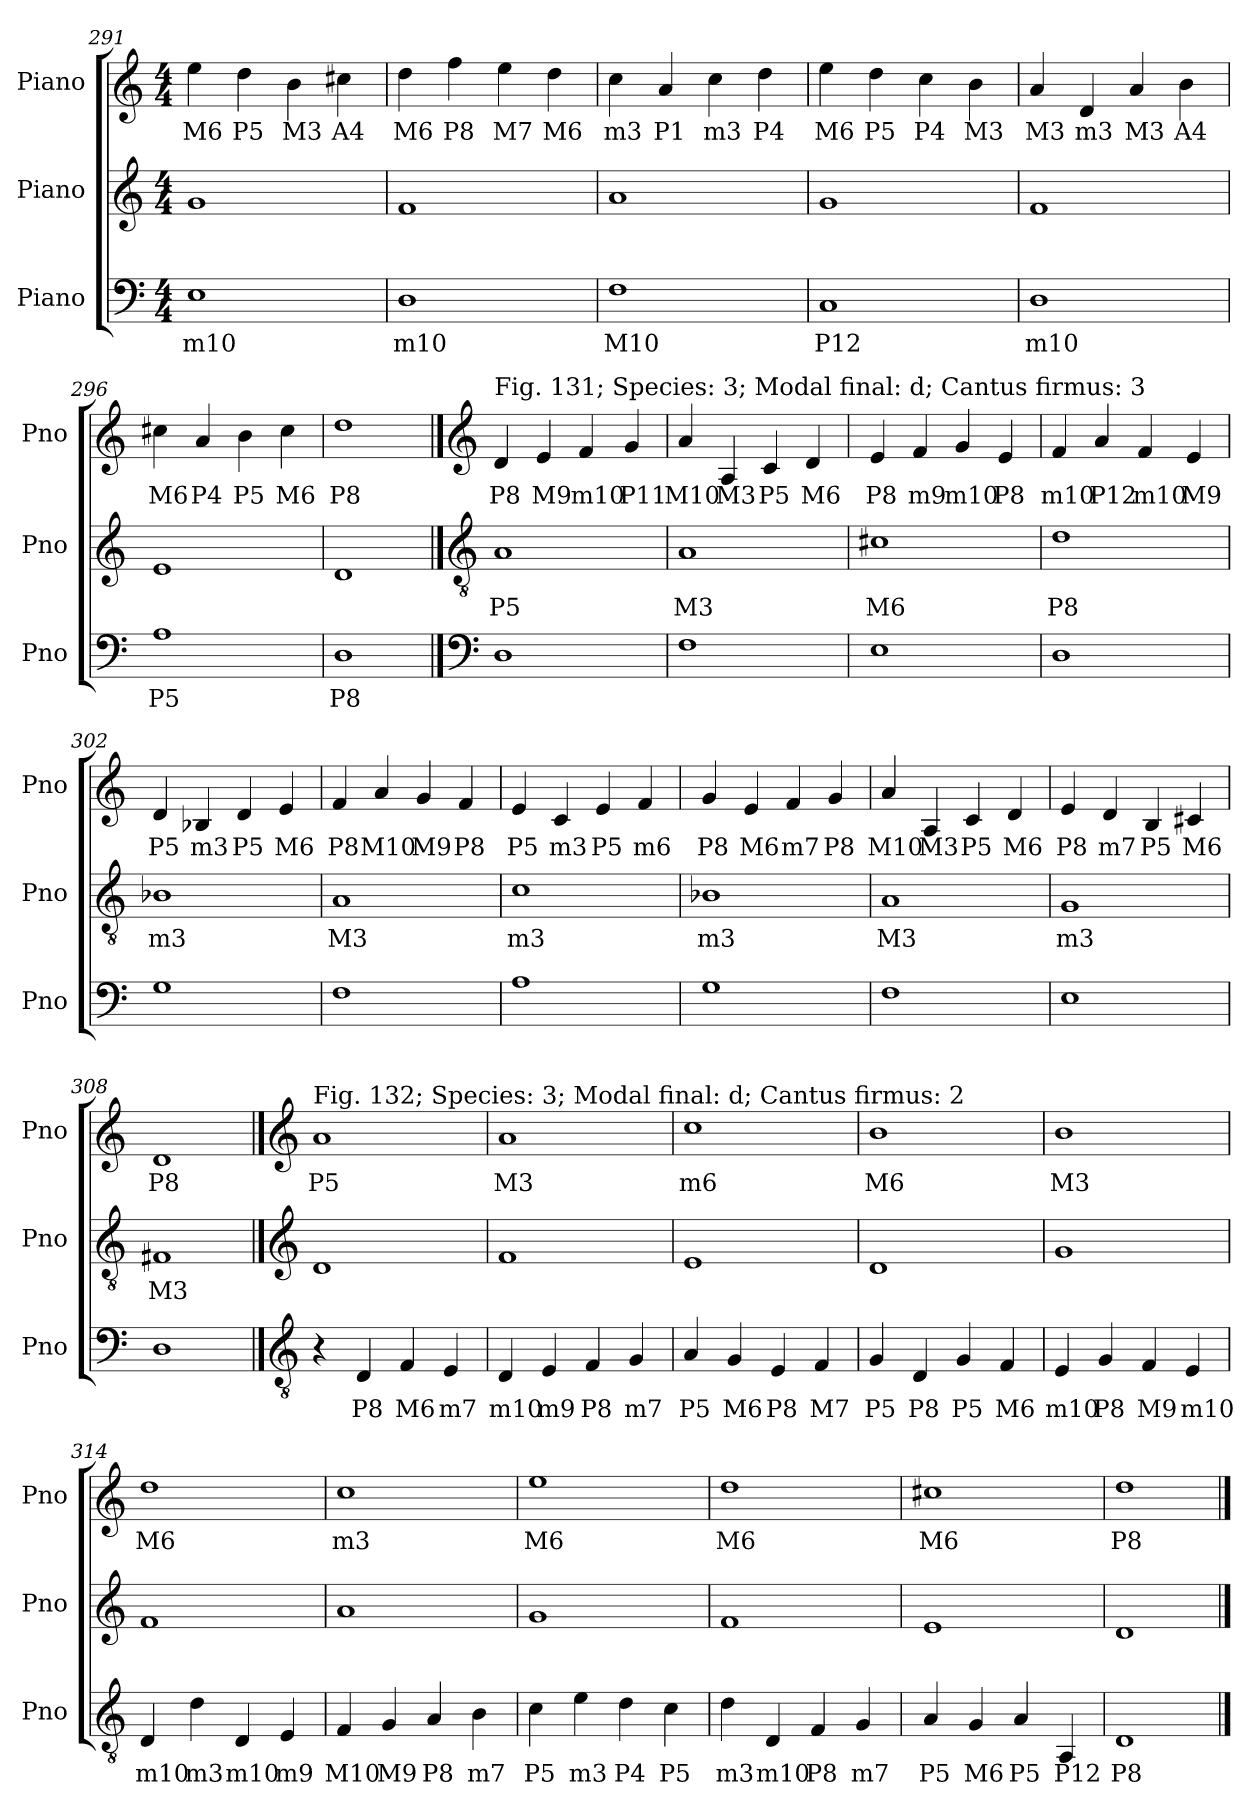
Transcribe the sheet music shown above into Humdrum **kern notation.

**kern	**text	**kern	**text	**kern	**text
*part3	*part3	*part2	*part2	*part1	*part1
*staff3	*staff3	*staff2	*staff2	*staff1	*staff1
*I"Piano	*	*I"Piano	*	*I"Piano	*
*I'Pno	*	*I'Pno	*	*I'Pno	*
*clefF4	*	*clefG2	*	*clefG2	*
*k[]	*	*k[]	*	*k[]	*
*M4/4	*	*M4/4	*	*M4/4	*
=291	=291	=291	=291	=291	=291
!	!LO:LY:b	!	!	!	!LO:LY:b
1E	m10	1g	.	4ee\	M6
!	!	!	!	!	!LO:LY:b
.	.	.	.	4dd\	P5
!	!	!	!	!	!LO:LY:b
.	.	.	.	4b\	M3
!	!	!	!	!	!LO:LY:b
.	.	.	.	4cc#X\	A4
!!LO:LB:g=z
=292	=292	=292	=292	=292	=292
!	!LO:LY:b	!	!	!	!LO:LY:b
1D	m10	1f	.	4dd\	M6
!	!	!	!	!	!LO:LY:b
.	.	.	.	4ff\	P8
!	!	!	!	!	!LO:LY:b
.	.	.	.	4ee\	M7
!	!	!	!	!	!LO:LY:b
.	.	.	.	4dd\	M6
=293	=293	=293	=293	=293	=293
!	!LO:LY:b	!	!	!	!LO:LY:b
1F	M10	1a	.	4cc\	m3
!	!	!	!	!	!LO:LY:b
.	.	.	.	4a/	P1
!	!	!	!	!	!LO:LY:b
.	.	.	.	4cc\	m3
!	!	!	!	!	!LO:LY:b
.	.	.	.	4dd\	P4
=294	=294	=294	=294	=294	=294
!	!LO:LY:b	!	!	!	!LO:LY:b
1C	P12	1g	.	4ee\	M6
!	!	!	!	!	!LO:LY:b
.	.	.	.	4dd\	P5
!	!	!	!	!	!LO:LY:b
.	.	.	.	4cc\	P4
!	!	!	!	!	!LO:LY:b
.	.	.	.	4b\	M3
=295	=295	=295	=295	=295	=295
!	!LO:LY:b	!	!	!	!LO:LY:b
1D	m10	1f	.	4a/	M3
!	!	!	!	!	!LO:LY:b
.	.	.	.	4d/	m3
!	!	!	!	!	!LO:LY:b
.	.	.	.	4a/	M3
!	!	!	!	!	!LO:LY:b
.	.	.	.	4b\	A4
=296	=296	=296	=296	=296	=296
!	!LO:LY:b	!	!	!	!LO:LY:b
1A	P5	1e	.	4cc#X\	M6
!	!	!	!	!	!LO:LY:b
.	.	.	.	4a/	P4
!	!	!	!	!	!LO:LY:b
.	.	.	.	4b\	P5
!	!	!	!	!	!LO:LY:b
.	.	.	.	4cc#\	M6
=297	=297	=297	=297	=297	=297
!	!LO:LY:b	!	!	!	!LO:LY:b
1D	P8	1d	.	1dd	P8
!!LO:LB:g=z
==298	==298	==298	==298	==298	==298
*clefF4	*	*clefGv2	*	*clefG2	*
!	!	!	!	!LO:TX:a:t=Fig. 131; Species&colon; 3; Modal final&colon; d; Cantus firmus&colon; 3	!
!	!	!	!LO:LY:b	!	!LO:LY:b
1D	.	1A	P5	4d/	P8
!	!	!	!	!	!LO:LY:b
.	.	.	.	4e/	M9
!	!	!	!	!	!LO:LY:b
.	.	.	.	4f/	m10
!	!	!	!	!	!LO:LY:b
.	.	.	.	4g/	P11
=299	=299	=299	=299	=299	=299
!	!	!	!LO:LY:b	!	!LO:LY:b
1F	.	1A	M3	4a/	M10
!	!	!	!	!	!LO:LY:b
.	.	.	.	4A/	M3
!	!	!	!	!	!LO:LY:b
.	.	.	.	4c/	P5
!	!	!	!	!	!LO:LY:b
.	.	.	.	4d/	M6
=300	=300	=300	=300	=300	=300
!	!	!	!LO:LY:b	!	!LO:LY:b
1E	.	1c#X	M6	4e/	P8
!	!	!	!	!	!LO:LY:b
.	.	.	.	4f/	m9
!	!	!	!	!	!LO:LY:b
.	.	.	.	4g/	m10
!	!	!	!	!	!LO:LY:b
.	.	.	.	4e/	P8
=301	=301	=301	=301	=301	=301
!	!	!	!LO:LY:b	!	!LO:LY:b
1D	.	1d	P8	4f/	m10
!	!	!	!	!	!LO:LY:b
.	.	.	.	4a/	P12
!	!	!	!	!	!LO:LY:b
.	.	.	.	4f/	m10
!	!	!	!	!	!LO:LY:b
.	.	.	.	4e/	M9
=302	=302	=302	=302	=302	=302
!	!	!	!LO:LY:b	!	!LO:LY:b
1G	.	1B-X	m3	4d/	P5
!	!	!	!	!	!LO:LY:b
.	.	.	.	4B-X/	m3
!	!	!	!	!	!LO:LY:b
.	.	.	.	4d/	P5
!	!	!	!	!	!LO:LY:b
.	.	.	.	4e/	M6
!!LO:LB:g=z
=303	=303	=303	=303	=303	=303
!	!	!	!LO:LY:b	!	!LO:LY:b
1F	.	1A	M3	4f/	P8
!	!	!	!	!	!LO:LY:b
.	.	.	.	4a/	M10
!	!	!	!	!	!LO:LY:b
.	.	.	.	4g/	M9
!	!	!	!	!	!LO:LY:b
.	.	.	.	4f/	P8
=304	=304	=304	=304	=304	=304
!	!	!	!LO:LY:b	!	!LO:LY:b
1A	.	1c	m3	4e/	P5
!	!	!	!	!	!LO:LY:b
.	.	.	.	4c/	m3
!	!	!	!	!	!LO:LY:b
.	.	.	.	4e/	P5
!	!	!	!	!	!LO:LY:b
.	.	.	.	4f/	m6
=305	=305	=305	=305	=305	=305
!	!	!	!LO:LY:b	!	!LO:LY:b
1G	.	1B-X	m3	4g/	P8
!	!	!	!	!	!LO:LY:b
.	.	.	.	4e/	M6
!	!	!	!	!	!LO:LY:b
.	.	.	.	4f/	m7
!	!	!	!	!	!LO:LY:b
.	.	.	.	4g/	P8
=306	=306	=306	=306	=306	=306
!	!	!	!LO:LY:b	!	!LO:LY:b
1F	.	1A	M3	4a/	M10
!	!	!	!	!	!LO:LY:b
.	.	.	.	4A/	M3
!	!	!	!	!	!LO:LY:b
.	.	.	.	4c/	P5
!	!	!	!	!	!LO:LY:b
.	.	.	.	4d/	M6
=307	=307	=307	=307	=307	=307
!	!	!	!LO:LY:b	!	!LO:LY:b
1E	.	1G	m3	4e/	P8
!	!	!	!	!	!LO:LY:b
.	.	.	.	4d/	m7
!	!	!	!	!	!LO:LY:b
.	.	.	.	4B/	P5
!	!	!	!	!	!LO:LY:b
.	.	.	.	4c#X/	M6
=308	=308	=308	=308	=308	=308
!	!	!	!LO:LY:b	!	!LO:LY:b
1D	.	1F#X	M3	1d	P8
!!LO:PB:g=z
==309	==309	==309	==309	==309	==309
*clefGv2	*	*clefG2	*	*clefG2	*
!	!	!	!	!LO:TX:a:t=Fig. 132; Species&colon; 3; Modal final&colon; d; Cantus firmus&colon; 2	!
!	!	!	!	!	!LO:LY:b
4r	.	1d	.	1a	P5
!	!LO:LY:b	!	!	!	!
4D/	P8	.	.	.	.
!	!LO:LY:b	!	!	!	!
4F/	M6	.	.	.	.
!	!LO:LY:b	!	!	!	!
4E/	m7	.	.	.	.
=310	=310	=310	=310	=310	=310
!	!LO:LY:b	!	!	!	!LO:LY:b
4D/	m10	1f	.	1a	M3
!	!LO:LY:b	!	!	!	!
4E/	m9	.	.	.	.
!	!LO:LY:b	!	!	!	!
4F/	P8	.	.	.	.
!	!LO:LY:b	!	!	!	!
4G/	m7	.	.	.	.
=311	=311	=311	=311	=311	=311
!	!LO:LY:b	!	!	!	!LO:LY:b
4A/	P5	1e	.	1cc	m6
!	!LO:LY:b	!	!	!	!
4G/	M6	.	.	.	.
!	!LO:LY:b	!	!	!	!
4E/	P8	.	.	.	.
!	!LO:LY:b	!	!	!	!
4F/	M7	.	.	.	.
=312	=312	=312	=312	=312	=312
!	!LO:LY:b	!	!	!	!LO:LY:b
4G/	P5	1d	.	1b	M6
!	!LO:LY:b	!	!	!	!
4D/	P8	.	.	.	.
!	!LO:LY:b	!	!	!	!
4G/	P5	.	.	.	.
!	!LO:LY:b	!	!	!	!
4F/	M6	.	.	.	.
=313	=313	=313	=313	=313	=313
!	!LO:LY:b	!	!	!	!LO:LY:b
4E/	m10	1g	.	1b	M3
!	!LO:LY:b	!	!	!	!
4G/	P8	.	.	.	.
!	!LO:LY:b	!	!	!	!
4F/	M9	.	.	.	.
!	!LO:LY:b	!	!	!	!
4E/	m10	.	.	.	.
!!LO:LB:g=z
=314	=314	=314	=314	=314	=314
!	!LO:LY:b	!	!	!	!LO:LY:b
4D/	m10	1f	.	1dd	M6
!	!LO:LY:b	!	!	!	!
4d\	m3	.	.	.	.
!	!LO:LY:b	!	!	!	!
4D/	m10	.	.	.	.
!	!LO:LY:b	!	!	!	!
4E/	m9	.	.	.	.
=315	=315	=315	=315	=315	=315
!	!LO:LY:b	!	!	!	!LO:LY:b
4F/	M10	1a	.	1cc	m3
!	!LO:LY:b	!	!	!	!
4G/	M9	.	.	.	.
!	!LO:LY:b	!	!	!	!
4A/	P8	.	.	.	.
!	!LO:LY:b	!	!	!	!
4B\	m7	.	.	.	.
=316	=316	=316	=316	=316	=316
!	!LO:LY:b	!	!	!	!LO:LY:b
4c\	P5	1g	.	1ee	M6
!	!LO:LY:b	!	!	!	!
4e\	m3	.	.	.	.
!	!LO:LY:b	!	!	!	!
4d\	P4	.	.	.	.
!	!LO:LY:b	!	!	!	!
4c\	P5	.	.	.	.
=317	=317	=317	=317	=317	=317
!	!LO:LY:b	!	!	!	!LO:LY:b
4d\	m3	1f	.	1dd	M6
!	!LO:LY:b	!	!	!	!
4D/	m10	.	.	.	.
!	!LO:LY:b	!	!	!	!
4F/	P8	.	.	.	.
!	!LO:LY:b	!	!	!	!
4G/	m7	.	.	.	.
=318	=318	=318	=318	=318	=318
!	!LO:LY:b	!	!	!	!LO:LY:b
4A/	P5	1e	.	1cc#X	M6
!	!LO:LY:b	!	!	!	!
4G/	M6	.	.	.	.
!	!LO:LY:b	!	!	!	!
4A/	P5	.	.	.	.
!	!LO:LY:b	!	!	!	!
4AA/	P12	.	.	.	.
=319	=319	=319	=319	=319	=319
!	!LO:LY:b	!	!	!	!LO:LY:b
1D	P8	1d	.	1dd	P8
==	==	==	==	==	==
*-	*-	*-	*-	*-	*-
